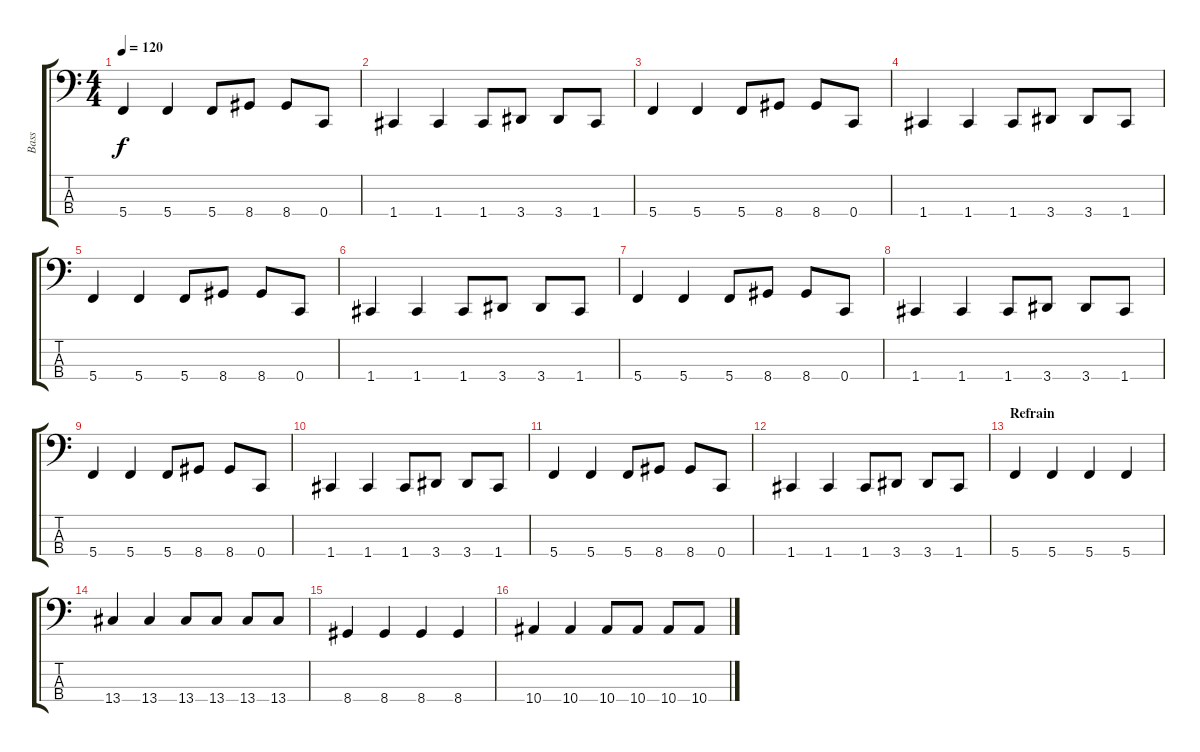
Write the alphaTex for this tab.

\track ("Bass" "Bass") {instrument slapbass2}
\staff {score tabs}
\tuning (G2 D2 A1 C1) {hide}
\ts (4 4)
\tempo 120
\clef f4
\ks c
5.4.4{dy f} 5.4.4 5.4.8 8.4.8 8.4.8 0.4.8 |
1.4.4 1.4.4 1.4.8 3.4.8 3.4.8 1.4.8 |
5.4.4 5.4.4 5.4.8 8.4.8 8.4.8 0.4.8 |
1.4.4 1.4.4 1.4.8 3.4.8 3.4.8 1.4.8 |
5.4.4 5.4.4 5.4.8 8.4.8 8.4.8 0.4.8 |
1.4.4 1.4.4 1.4.8 3.4.8 3.4.8 1.4.8 |
5.4.4 5.4.4 5.4.8 8.4.8 8.4.8 0.4.8 |
1.4.4 1.4.4 1.4.8 3.4.8 3.4.8 1.4.8 |
5.4.4 5.4.4 5.4.8 8.4.8 8.4.8 0.4.8 |
1.4.4 1.4.4 1.4.8 3.4.8 3.4.8 1.4.8 |
5.4.4 5.4.4 5.4.8 8.4.8 8.4.8 0.4.8 |
1.4.4 1.4.4 1.4.8 3.4.8 3.4.8 1.4.8 |
\section ("" "Refrain")
5.4.4 5.4.4 5.4.4 5.4.4 |
13.4.4 13.4.4 13.4.8 13.4.8 13.4.8 13.4.8 |
8.4.4 8.4.4 8.4.4 8.4.4 |
10.4.4 10.4.4 10.4.8 10.4.8 10.4.8 10.4.8
